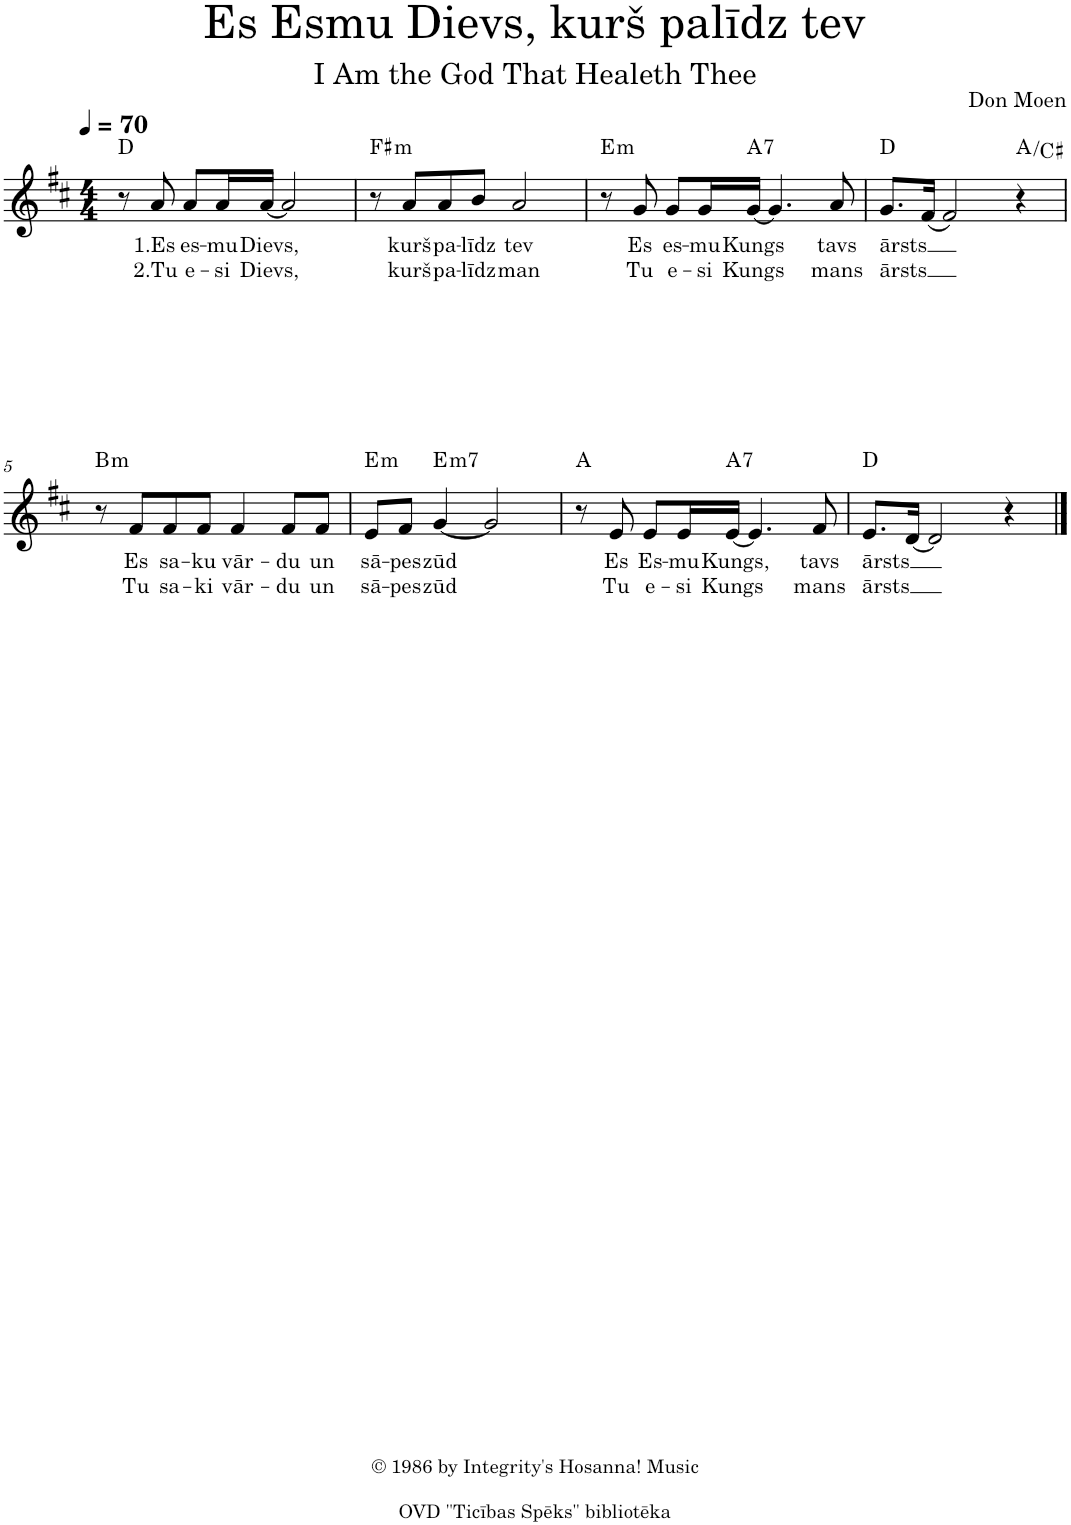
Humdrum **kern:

**kern	**text	**text	**harte
*part1	*part1	*part1	*part1
*staff1	*staff1	*staff1	*
*I"Piano	*	*	*
*I'Pno.	*	*	*
*clefG2	*	*	*
*k[f#c#]	*	*	*
*M4/4	*	*	*
*MM70	*	*	*
=1	=1	=1	=1
8r	.	.	D:maj
!	!LO:LY:b	!LO:LY:b	!
8a/	1.Es	2.Tu	.
!	!LO:LY:b	!LO:LY:b	!
8a/L	es-	e-	.
!	!LO:LY:b	!LO:LY:b	!
16a/L	-mu	-si	.
!	!LO:LY:b	!LO:LY:b	!
[16a/JJ	Dievs,	Dievs,	.
2a/]	.	.	.
=2	=2	=2	=2
!	!	!	!LO:H:kt=m
8r	.	.	F#:min
!	!LO:LY:b	!LO:LY:b	!
8a/L	kurš	kurš	.
!	!LO:LY:b	!LO:LY:b	!
8a/	pa-	pa-	.
!	!LO:LY:b	!LO:LY:b	!
8b/J	-līdz	-līdz	.
!	!LO:LY:b	!LO:LY:b	!
2a/	tev	man	.
=3	=3	=3	=3
!	!	!	!LO:H:kt=m
8r	.	.	E:min
!	!LO:LY:b	!LO:LY:b	!
8g/	Es	Tu	.
!	!LO:LY:b	!LO:LY:b	!
8g/L	es-	e-	.
!	!LO:LY:b	!LO:LY:b	!
16g/L	-mu	-si	.
!	!LO:LY:b	!LO:LY:b	!LO:H:kt=7
[16g/JJ	Kungs	Kungs	A:7
4.g/]	.	.	.
!	!LO:LY:b	!LO:LY:b	!
8a/	tavs	mans	.
=4	=4	=4	=4
!	!LO:LY:b	!LO:LY:b	!
8.g/L	ārsts	ārsts	D:maj
(16f#/Jk	.	.	.
2f#/)	.	.	.
4r	.	.	A:maj/3
!!LO:LB:g=z
=5	=5	=5	=5
!	!	!	!LO:H:kt=m
8r	.	.	B:min
!	!LO:LY:b	!LO:LY:b	!
8f#/L	Es	Tu	.
!	!LO:LY:b	!LO:LY:b	!
8f#/	sa-	sa-	.
!	!LO:LY:b	!LO:LY:b	!
8f#/J	-ku	-ki	.
!	!LO:LY:b	!LO:LY:b	!
4f#/	vār-	vār-	.
!	!LO:LY:b	!LO:LY:b	!
8f#/L	-du	-du	.
!	!LO:LY:b	!LO:LY:b	!
8f#/J	un	un	.
=6	=6	=6	=6
!	!LO:LY:b	!LO:LY:b	!LO:H:kt=m
8e/L	sā-	sā-	E:min
!	!LO:LY:b	!LO:LY:b	!
8f#/J	-pes	-pes	.
!	!LO:LY:b	!LO:LY:b	!LO:H:kt=m7
[4g/	zūd	zūd	E:min7
2g/]	.	.	.
=7	=7	=7	=7
8r	.	.	A:maj
!	!LO:LY:b	!LO:LY:b	!
8e/	Es	Tu	.
!	!LO:LY:b	!LO:LY:b	!
8e/L	Es-	e-	.
!	!LO:LY:b	!LO:LY:b	!
16e/L	-mu	-si	.
!	!LO:LY:b	!LO:LY:b	!LO:H:kt=7
[16e/JJ	Kungs,	Kungs	A:7
4.e/]	.	.	.
!	!LO:LY:b	!LO:LY:b	!
8f#/	tavs	mans	.
=8	=8	=8	=8
!	!LO:LY:b	!LO:LY:b	!
8.e/L	ārsts	ārsts	D:maj
[16d/Jk	.	.	.
2d/]	.	.	.
4r	.	.	.
==	==	==	==
*-	*-	*-	*-
